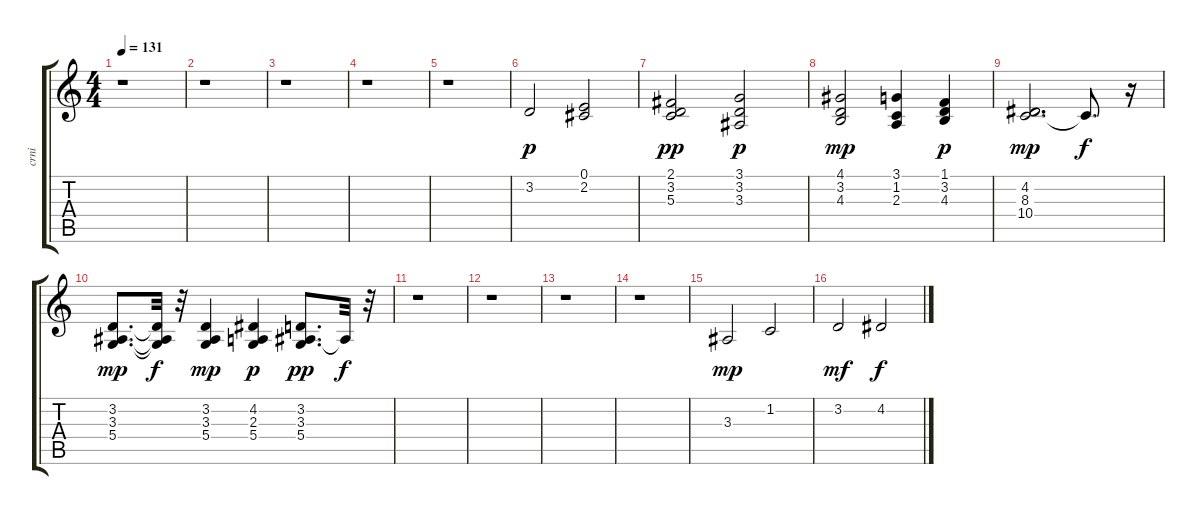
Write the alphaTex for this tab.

\track ("crni" "crni") {instrument frenchhorn}
\staff {score tabs}
\tuning (E4 B3 G3 D3 A2 E2) {hide}
\ts (4 4)
\tempo 131
\clef g2
\ks c
r.1{dy f} |
r.1 |
r.1 |
r.1 |
r.1 |
3.2.2{dy p} (0.1 2.2).2 |
(2.1 3.2 5.3).2{dy pp} (3.1 3.2 3.3).2{dy p} |
(4.1 3.2 4.3).2{dy mp} (3.1 1.2 2.3).4 (1.1 3.2 4.3).4{dy p} |
(4.2 8.3 10.4).2{d dy mp} 10.4{t}.8{d dy f} r.16 |
(3.2 3.3 5.4).8{d dy mp} (3.2{t} 3.3{t} 5.4{t}).32{dy f} r.32 (3.2 3.3 5.4).4{dy mp} (4.2 2.3 5.4).4{dy p} (3.2 3.3 5.4).8{d dy pp} 3.3{t}.32{dy f} r.32 |
r.1 |
r.1 |
r.1 |
r.1 |
3.3.2{dy mp} 1.2.2 |
3.2.2{dy mf} 4.2.2{dy f}
